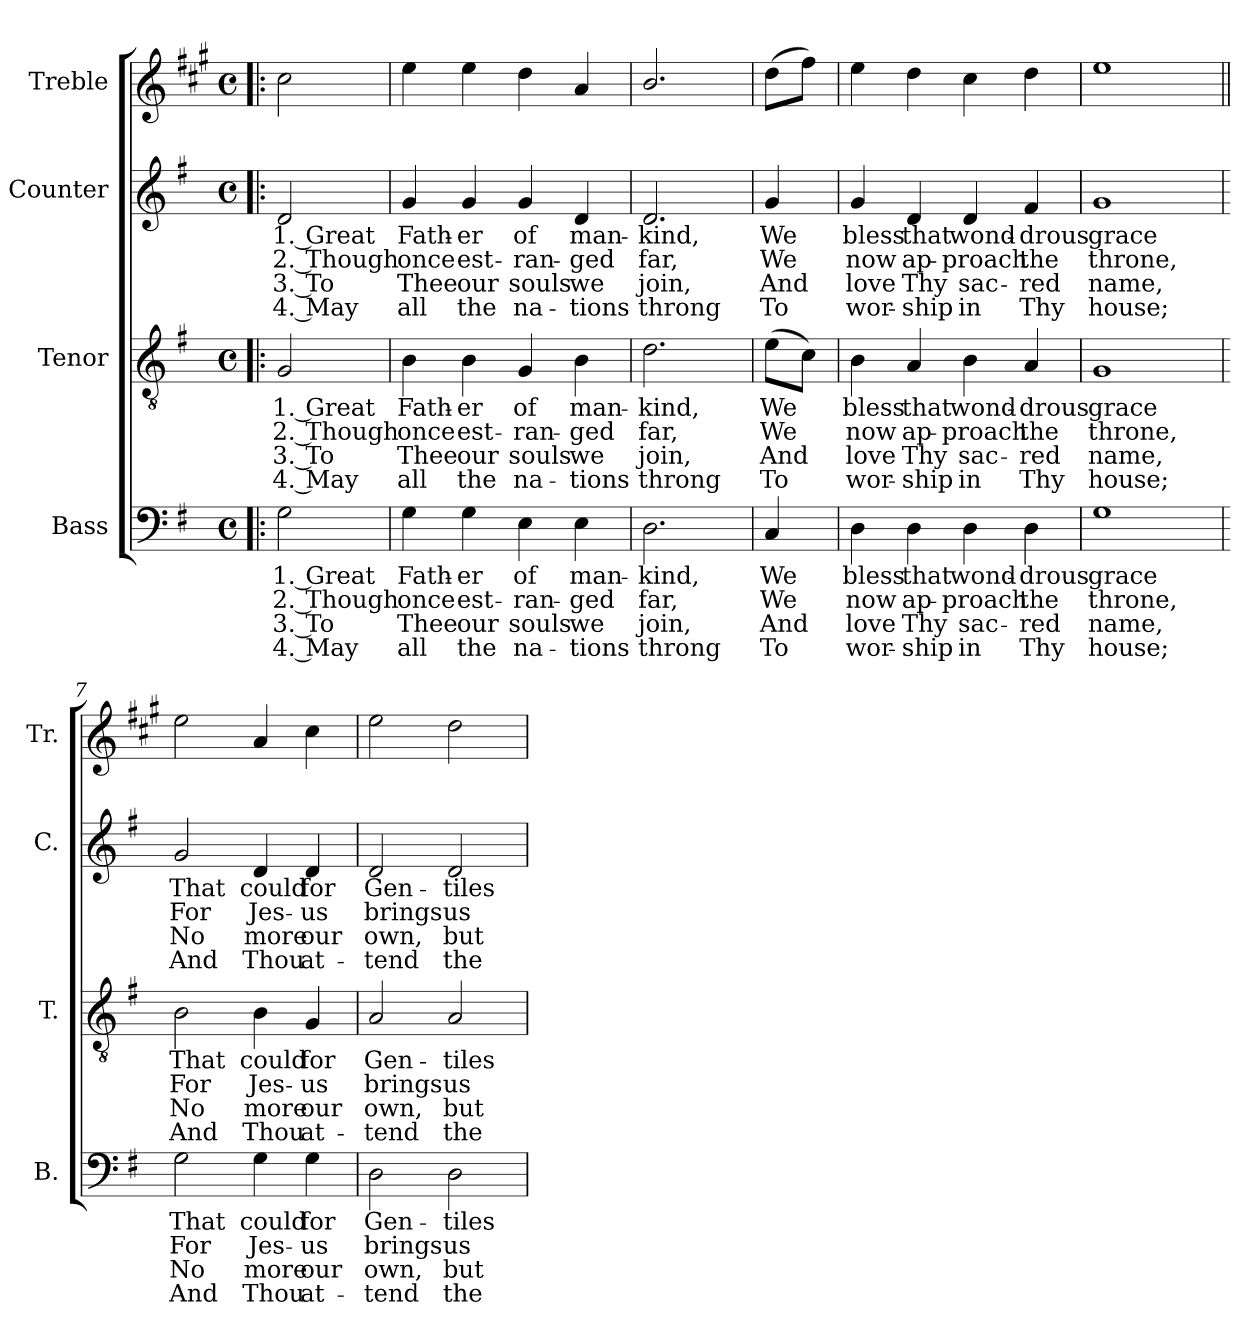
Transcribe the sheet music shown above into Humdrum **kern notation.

**kern	**text	**text	**text	**text	**kern	**text	**text	**text	**text	**kern	**text	**text	**text	**text	**kern
*part4	*part4	*part4	*part4	*part4	*part3	*part3	*part3	*part3	*part3	*part2	*part2	*part2	*part2	*part2	*part1
*staff4	*staff4	*staff4	*staff4	*staff4	*staff3	*staff3	*staff3	*staff3	*staff3	*staff2	*staff2	*staff2	*staff2	*staff2	*staff1
*I"Bass	*	*	*	*	*I"Tenor	*	*	*	*	*I"Counter	*	*	*	*	*I"Treble
*I'B.	*	*	*	*	*I'T.	*	*	*	*	*I'C.	*	*	*	*	*I'Tr.
!!LO:PB:g=z
*stria5	*	*	*	*	*stria5	*	*	*	*	*stria5	*	*	*	*	*stria5
*clefF4	*	*	*	*	*clefGv2	*	*	*	*	*clefG2	*	*	*	*	*clefG2
*	*	*	*	*	*	*	*	*	*	*	*	*	*	*	*ITrd1c2
*k[f#]	*	*	*	*	*k[f#]	*	*	*	*	*k[f#]	*	*	*	*	*k[f#]
*G:	*	*	*	*	*G:	*	*	*	*	*G:	*	*	*	*	*G:
*M4/4	*	*	*	*	*M4/4	*	*	*	*	*M4/4	*	*	*	*	*M4/4
*met(c)	*	*	*	*	*met(c)	*	*	*	*	*met(c)	*	*	*	*	*met(c)
=1!|:	=1!|:	=1!|:	=1!|:	=1!|:	=1!|:	=1!|:	=1!|:	=1!|:	=1!|:	=1!|:	=1!|:	=1!|:	=1!|:	=1!|:	=1!|:
!	!LO:LY:a:rj	!LO:LY:a:rj	!LO:LY:a:rj	!LO:LY:a:rj	!	!LO:LY:a:rj	!LO:LY:a:rj	!LO:LY:a:rj	!LO:LY:a:rj	!	!LO:LY:b:rj	!LO:LY:b:rj	!LO:LY:b:rj	!LO:LY:b:rj	!
2G\	1. Great	2. Though	3. To	4. May	2G/	1. Great	2. Though	3. To	4. May	2d/	1. Great	2. Though	3. To	4. May	2b\
=2	=2	=2	=2	=2	=2	=2	=2	=2	=2	=2	=2	=2	=2	=2	=2
!	!LO:LY:a:cj	!LO:LY:a:cj	!LO:LY:a:cj	!LO:LY:a:cj	!	!LO:LY:a:cj	!LO:LY:a:cj	!LO:LY:a:cj	!LO:LY:a:cj	!	!LO:LY:b:cj	!LO:LY:b:cj	!LO:LY:b:cj	!LO:LY:b:cj	!
4G\	Fath-	-once	Thee	all	4B\	Fath-	-once	Thee	all	4g/	Fath-	-once	Thee	all	4dd\
!	!LO:LY:a:cj	!LO:LY:a:cj	!LO:LY:a:cj	!LO:LY:a:cj	!	!LO:LY:a:cj	!LO:LY:a:cj	!LO:LY:a:cj	!LO:LY:a:cj	!	!LO:LY:b:cj	!LO:LY:b:cj	!LO:LY:b:cj	!LO:LY:b:cj	!
4G\	er	est-	-our	the	4B\	er	est-	-our	the	4g/	er	est-	-our	the	4dd\
!	!LO:LY:a:cj	!LO:LY:a:cj	!LO:LY:a:cj	!LO:LY:a:cj	!	!LO:LY:a:cj	!LO:LY:a:cj	!LO:LY:a:cj	!LO:LY:a:cj	!	!LO:LY:b:cj	!LO:LY:b:cj	!LO:LY:b:cj	!LO:LY:b:cj	!
4E\	of	ran-	-souls	na-	4G/	of	ran-	-souls	na-	4g/	of	ran-	-souls	na-	4cc\
!	!LO:LY:a:cj	!LO:LY:a:cj	!LO:LY:a:cj	!LO:LY:a:cj	!	!LO:LY:a:cj	!LO:LY:a:cj	!LO:LY:a:cj	!LO:LY:a:cj	!	!LO:LY:b:cj	!LO:LY:b:cj	!LO:LY:b:cj	!LO:LY:b:cj	!
4E\	-man-	-ged	we	tions	4B\	-man-	-ged	we	tions	4d/	-man-	-ged	we	tions	4g/
=3	=3	=3	=3	=3	=3	=3	=3	=3	=3	=3	=3	=3	=3	=3	=3
!	!LO:LY:a:cj	!LO:LY:a:cj	!LO:LY:a:cj	!LO:LY:a:cj	!	!LO:LY:a:cj	!LO:LY:a:cj	!LO:LY:a:cj	!LO:LY:a:cj	!	!LO:LY:b:cj	!LO:LY:b:cj	!LO:LY:b:cj	!LO:LY:b:cj	!
2.D\	kind,	far,	join,	throng	2.d\	kind,	far,	join,	throng	2.d/	kind,	far,	join,	throng	2.a/
=4	=4	=4	=4	=4	=4	=4	=4	=4	=4	=4	=4	=4	=4	=4	=4
!	!LO:LY:a:cj	!LO:LY:a:cj	!LO:LY:a:cj	!LO:LY:a:cj	!	!LO:LY:a:cj	!LO:LY:a:cj	!LO:LY:a:cj	!LO:LY:a:cj	!	!LO:LY:b:cj	!LO:LY:b:cj	!LO:LY:b:cj	!LO:LY:b:cj	!
4C/	We	We	And	To	(>8e\L	We	We	And	To	4g/	We	We	And	To	(>8cc\L
.	.	.	.	.	8c\J)	.	.	.	.	.	.	.	.	.	8ee\J)
=5	=5	=5	=5	=5	=5	=5	=5	=5	=5	=5	=5	=5	=5	=5	=5
!	!LO:LY:a:cj	!LO:LY:a:cj	!LO:LY:a:cj	!LO:LY:a:cj	!	!LO:LY:a:cj	!LO:LY:a:cj	!LO:LY:a:cj	!LO:LY:a:cj	!	!LO:LY:b:cj	!LO:LY:b:cj	!LO:LY:b:cj	!LO:LY:b:cj	!
4D\	bless	now	love	wor-	4B\	bless	now	love	wor-	4g/	bless	now	love	wor-	4dd\
!	!LO:LY:a:cj	!LO:LY:a:cj	!LO:LY:a:cj	!LO:LY:a:cj	!	!LO:LY:a:cj	!LO:LY:a:cj	!LO:LY:a:cj	!LO:LY:a:cj	!	!LO:LY:b:cj	!LO:LY:b:cj	!LO:LY:b:cj	!LO:LY:b:cj	!
4D\	-that	ap-	-Thy	ship	4A/	-that	ap-	-Thy	ship	4d/	-that	ap-	-Thy	ship	4cc\
!	!LO:LY:a:cj	!LO:LY:a:cj	!LO:LY:a:cj	!LO:LY:a:cj	!	!LO:LY:a:cj	!LO:LY:a:cj	!LO:LY:a:cj	!LO:LY:a:cj	!	!LO:LY:b:cj	!LO:LY:b:cj	!LO:LY:b:cj	!LO:LY:b:cj	!
4D\	wond-	-proach	sac-	-in	4B\	wond-	-proach	sac-	-in	4d/	wond-	-proach	sac-	-in	4b\
!	!LO:LY:a:cj	!LO:LY:a:cj	!LO:LY:a:cj	!LO:LY:a:cj	!	!LO:LY:a:cj	!LO:LY:a:cj	!LO:LY:a:cj	!LO:LY:a:cj	!	!LO:LY:b:cj	!LO:LY:b:cj	!LO:LY:b:cj	!LO:LY:b:cj	!
4D\	drous	the	red	Thy	4A/	drous	the	red	Thy	4f#/	drous	the	red	Thy	4cc\
=6	=6	=6	=6	=6	=6	=6	=6	=6	=6	=6	=6	=6	=6	=6	=6
!	!LO:LY:a:cj	!LO:LY:a:cj	!LO:LY:a:cj	!LO:LY:a:cj	!	!LO:LY:a:cj	!LO:LY:a:cj	!LO:LY:a:cj	!LO:LY:a:cj	!	!LO:LY:b:cj	!LO:LY:b:cj	!LO:LY:b:cj	!LO:LY:b:cj	!
1G	grace	throne,	name,	house;	1G	grace	throne,	name,	house;	1g	grace	throne,	name,	house;	1dd
=7	=7||	=7||	=7||	=7||	=7	=7||	=7||	=7||	=7||	=7	=7||	=7||	=7||	=7||	=7||
!	!LO:LY:a:cj	!LO:LY:a:cj	!LO:LY:a:cj	!LO:LY:a:cj	!	!LO:LY:a:cj	!LO:LY:a:cj	!LO:LY:a:cj	!LO:LY:a:cj	!	!LO:LY:b:cj	!LO:LY:b:cj	!LO:LY:b:cj	!LO:LY:b:cj	!
2G\	That	For	No	And	2B\	That	For	No	And	2g/	That	For	No	And	2dd\
!	!LO:LY:a:cj	!LO:LY:a:cj	!LO:LY:a:cj	!LO:LY:a:cj	!	!LO:LY:a:cj	!LO:LY:a:cj	!LO:LY:a:cj	!LO:LY:a:cj	!	!LO:LY:b:cj	!LO:LY:b:cj	!LO:LY:b:cj	!LO:LY:b:cj	!
4G\	could	Jes-	-more	Thou	4B\	could	Jes-	-more	Thou	4d/	could	Jes-	-more	Thou	4g/
!	!LO:LY:a:cj	!LO:LY:a:cj	!LO:LY:a:cj	!LO:LY:a:cj	!	!LO:LY:a:cj	!LO:LY:a:cj	!LO:LY:a:cj	!LO:LY:a:cj	!	!LO:LY:b:cj	!LO:LY:b:cj	!LO:LY:b:cj	!LO:LY:b:cj	!
4G\	for	us	our	at-	4G/	for	us	our	at-	4d/	for	us	our	at-	4b\
!!LO:LB:g=z
=8	=8	=8	=8	=8	=8	=8	=8	=8	=8	=8	=8	=8	=8	=8	=8
!	!LO:LY:a:cj	!LO:LY:a:cj	!LO:LY:a:cj	!LO:LY:a:cj	!	!LO:LY:a:cj	!LO:LY:a:cj	!LO:LY:a:cj	!LO:LY:a:cj	!	!LO:LY:b:cj	!LO:LY:b:cj	!LO:LY:b:cj	!LO:LY:b:cj	!
2D\	-Gen-	-brings	own,	tend	2A/	-Gen-	-brings	own,	tend	2d/	-Gen-	-brings	own,	tend	2dd\
!	!LO:LY:a:cj	!LO:LY:a:cj	!LO:LY:a:cj	!LO:LY:a:cj	!	!LO:LY:a:cj	!LO:LY:a:cj	!LO:LY:a:cj	!LO:LY:a:cj	!	!LO:LY:b:cj	!LO:LY:b:cj	!LO:LY:b:cj	!LO:LY:b:cj	!
2D\	tiles	us	but	the	2A/	tiles	us	but	the	2d/	tiles	us	but	the	2cc\
=	=	=	=	=	=	=	=	=	=	=	=	=	=	=	=
*-	*-	*-	*-	*-	*-	*-	*-	*-	*-	*-	*-	*-	*-	*-	*-
